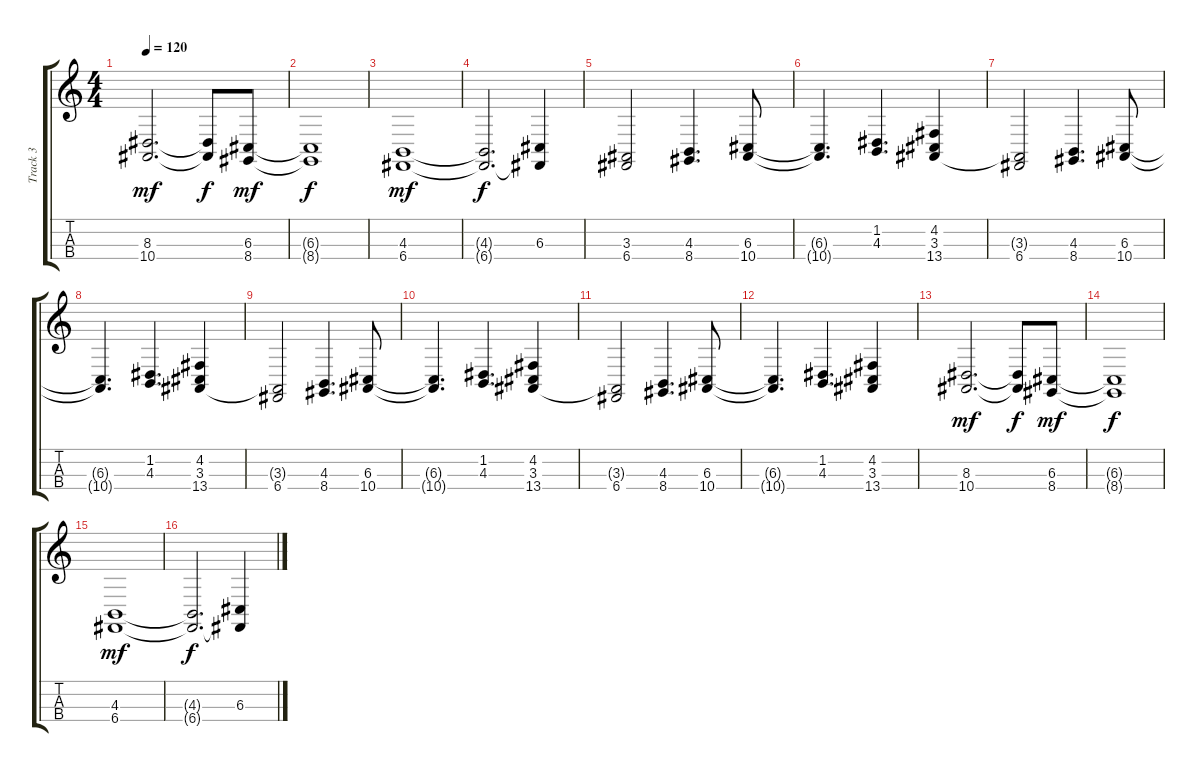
\track ("Track 3" "Track 3") {instrument synthstrings1 bank 255}
\staff {score tabs}
\tuning (A3 D3 G2 C2) {hide}
\ts (4 4)
\tempo 120
\clef g2
\ks c
(8.3 10.4).2{d dy mf} (8.3{t} 10.4{t}).8{dy f} (6.3 8.4).8{dy mf} |
(6.3{t} 8.4{t}).1{dy f} |
(4.3 6.4).1{dy mf} |
(4.3{t} 6.4{t}).2{d dy f} (6.3 6.4{t}).4 |
(3.3 6.4).2 (4.3 8.4).4{d} (6.3 10.4).8 |
(6.3{t} 10.4{t}).4{d} (1.2 4.3).4{d} (4.2 3.3 13.4).4 |
(3.3{t} 6.4).2 (4.3 8.4).4{d} (6.3 10.4).8 |
(6.3{t} 10.4{t}).4{d} (1.2 4.3).4{d} (4.2 3.3 13.4).4 |
(3.3{t} 6.4).2 (4.3 8.4).4{d} (6.3 10.4).8 |
(6.3{t} 10.4{t}).4{d} (1.2 4.3).4{d} (4.2 3.3 13.4).4 |
(3.3{t} 6.4).2 (4.3 8.4).4{d} (6.3 10.4).8 |
(6.3{t} 10.4{t}).4{d} (1.2 4.3).4{d} (4.2 3.3 13.4).4 |
(8.3 10.4).2{d dy mf} (8.3{t} 10.4{t}).8{dy f} (6.3 8.4).8{dy mf} |
(6.3{t} 8.4{t}).1{dy f} |
(4.3 6.4).1{dy mf} |
(4.3{t} 6.4{t}).2{d dy f} (6.3 6.4{t}).4
